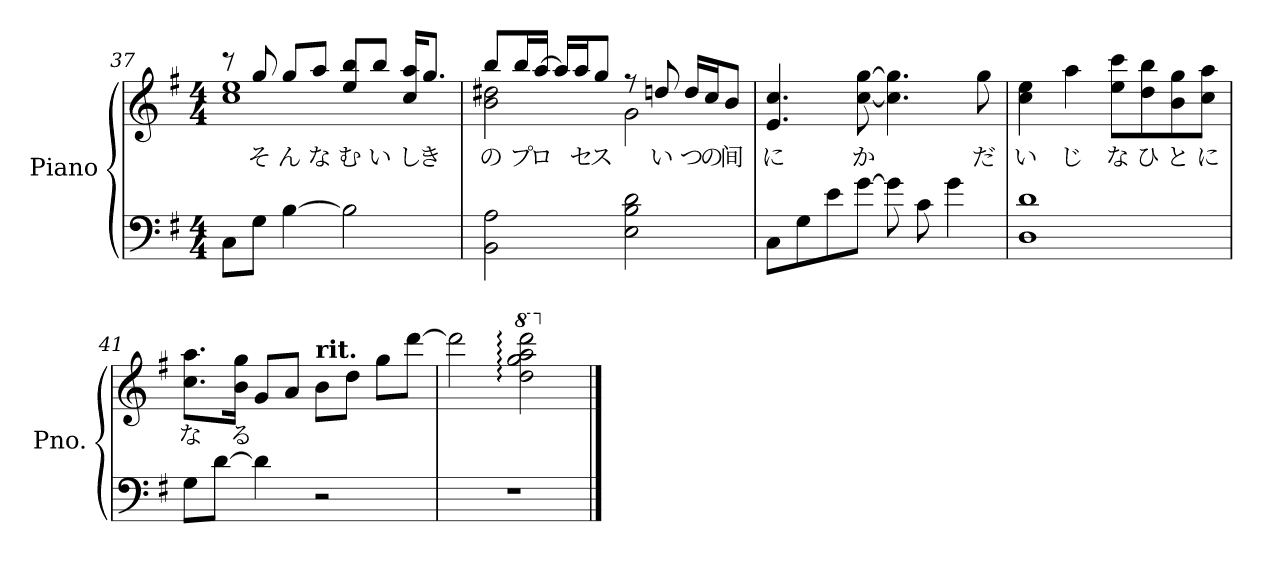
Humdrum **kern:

**kern	**kern	**text
*part1	*part1	*part1
*staff2	*staff1	*staff1
*I"Piano	*	*
*I'Pno.	*	*
!!LO:PB:g=z
*clefF4	*clefG2	*
*k[f#]	*k[f#]	*
*M4/4	*M4/4	*
=37	=37	=37
*	*^	*
8C\L	8r	1cc 1ee	.
!	!	!	!LO:LY:b
8G\J	8gg/	.	そ
!	!	!	!LO:LY:b
[4B\	8gg/L	.	ん
!	!	!	!LO:LY:b
.	8aa/J	.	な
!	!	!	!LO:LY:b
2B\]	8ee/ 8bb/L	.	む
!	!	!	!LO:LY:b
.	8bb/J	.	い
!	!	!	!LO:LY:b
.	16cc/ 16aa/KL	.	し
!	!	!	!LO:LY:b
.	8.gg/J	.	き
=38	=38	=38	=38
!	!	!	!LO:LY:b
2BB\ 2A\	8bb/L	2b\ 2dd#X\	の
!	!	!	!LO:LY:b
.	16bb/L	.	プ
!	!	!	!LO:LY:b
.	[16aa/JJ	.	ロ
.	16aa/LL]	.	.
!	!	!	!LO:LY:b
.	16aa/J	.	セ
!	!	!	!LO:LY:b
.	8gg/J	.	ス
2E\ 2B\ 2d\	8r	2g\	.
!	!	!	!LO:LY:b
.	8ddn/	.	い
!	!	!	!LO:LY:b
.	16dd/LL	.	つ
!	!	!	!LO:LY:b
.	16cc/J	.	の
!	!	!	!LO:LY:b
.	8b/J	.	间
*	*v	*v	*
=39	=39	=39
!	!	!LO:LY:b
8C\L	4.e/ 4.cc/	に
8G\	.	.
8e\	.	.
!	!	!LO:LY:b
[8g\J	[8cc\ [8gg\	か
8g\]	4.cc\] 4.gg\]	.
8c\	.	.
4g\	.	.
!	!	!LO:LY:b
.	8gg\	だ
!!LO:LB:g=z
=40	=40	=40
!	!	!LO:LY:b
1D 1d	4cc\ 4ee\	い
!	!	!LO:LY:b
.	4aa\	じ
!	!	!LO:LY:b
.	8ee\ 8ccc\L	な
!	!	!LO:LY:b
.	8dd\ 8bb\	ひ
!	!	!LO:LY:b
.	8b\ 8gg\	と
!	!	!LO:LY:b
.	8cc\ 8aa\J	に
=41	=41	=41
!	!	!LO:LY:b
8G\L	8.cc\ 8.aa\L	な
[8d\J	.	.
!	!	!LO:LY:b
.	16b\ 16gg\Jk	る
4d\]	8g/L	.
.	8a/J	.
!	!LO:TX:a:B:t=rit.	!
2r	8b\L	.
.	8dd\J	.
.	8gg\L	.
.	[8ddd\J	.
=42	=42	=42
1r	2ddd\]	.
*	*8va	*
.	2ddd\: 2ggg\: 2aaa\: 2dddd\:	.
*	*X8va	*
==	==	==
*-	*-	*-
